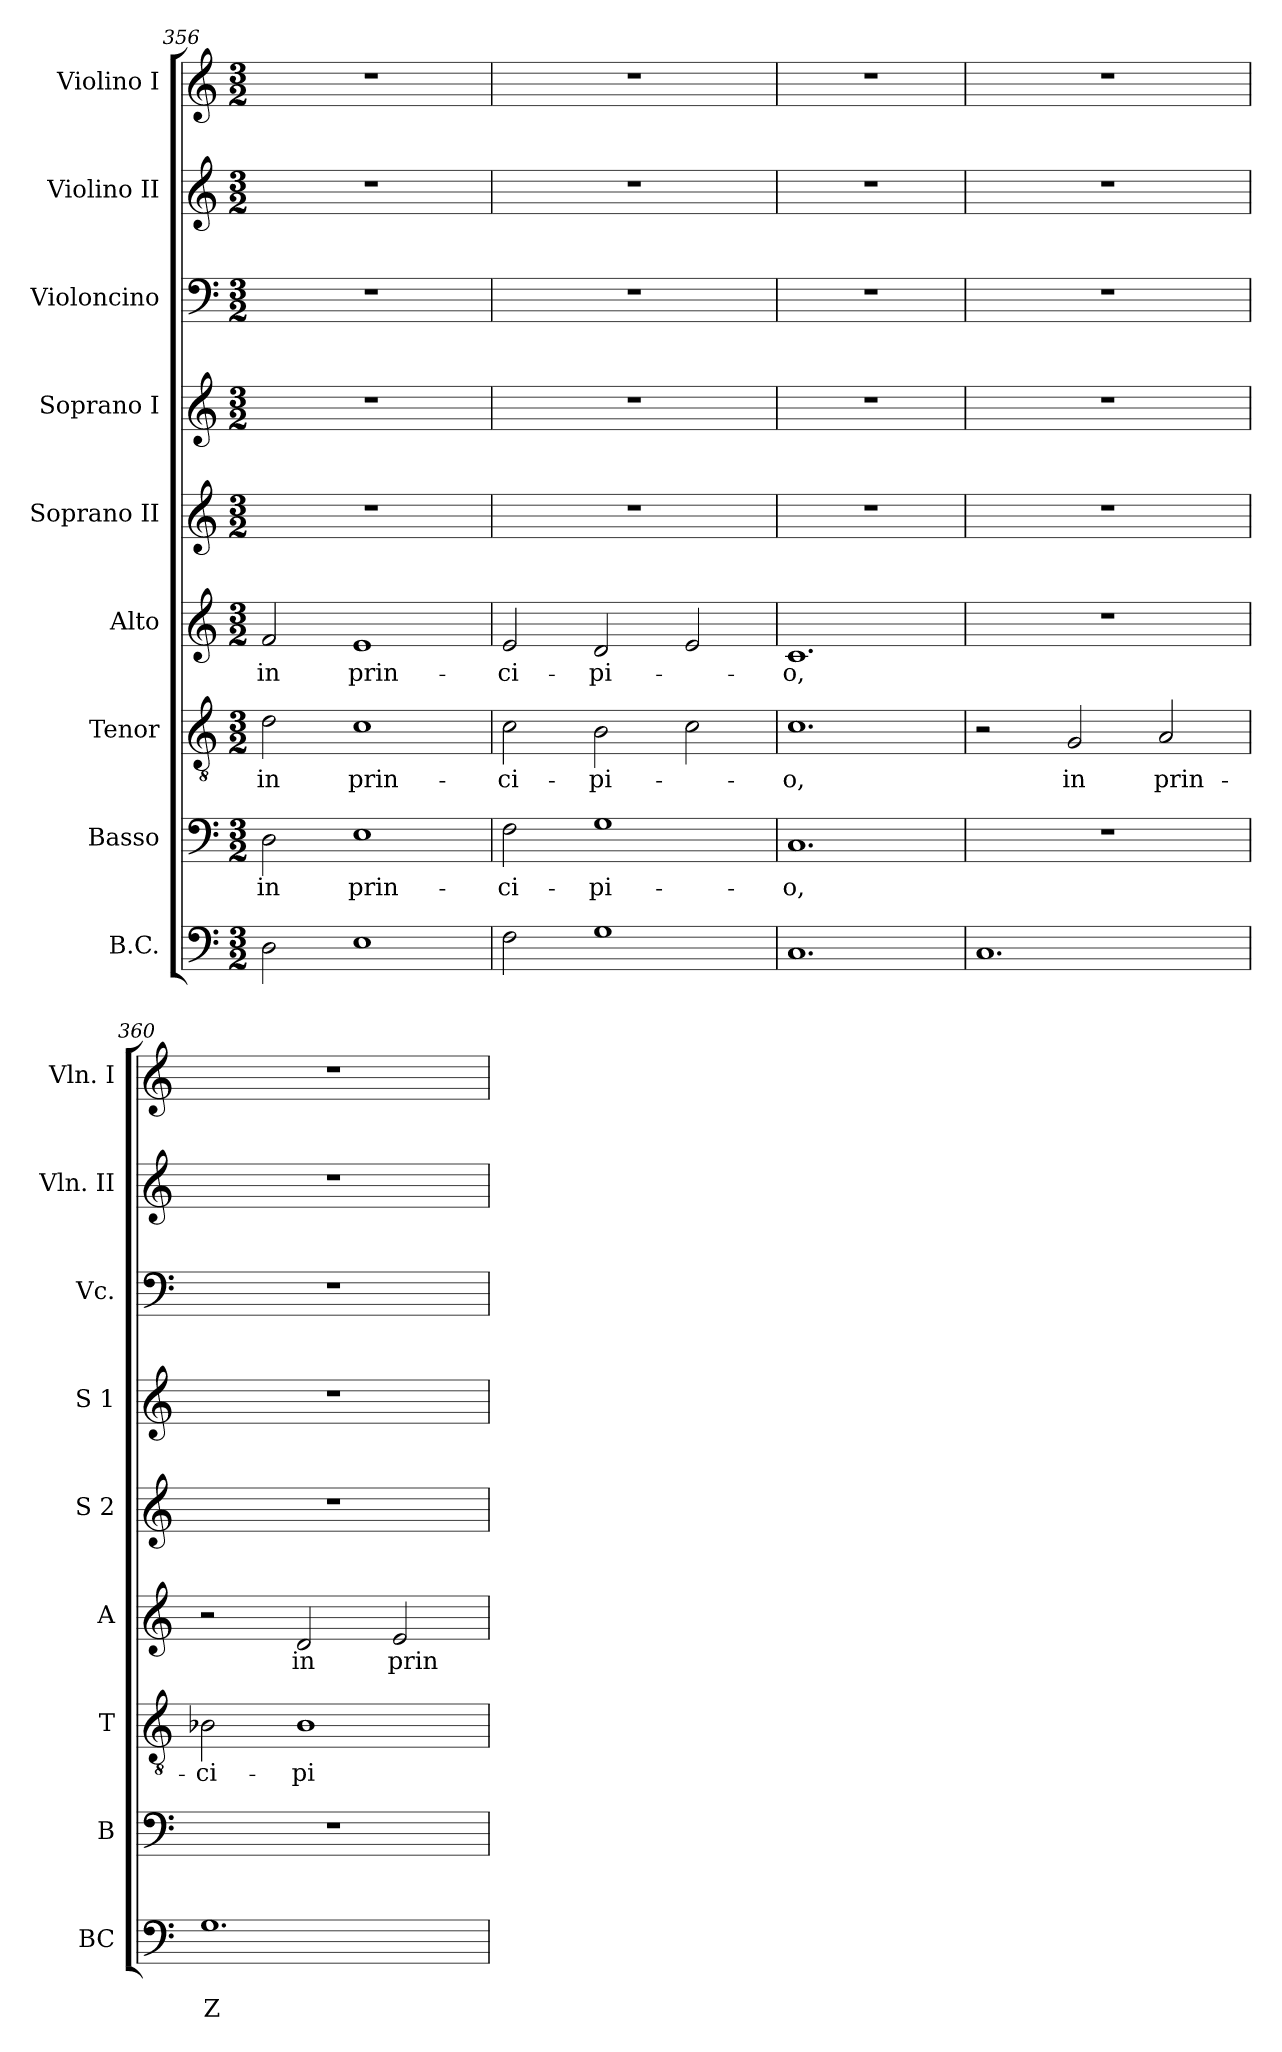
**kern	**text	**text	**kern	**text	**kern	**text	**kern	**text	**kern	**kern	**kern	**kern	**kern
*part9	*part9	*part9	*part8	*part8	*part7	*part7	*part6	*part6	*part5	*part4	*part3	*part2	*part1
*staff9	*staff9	*staff9	*staff8	*staff8	*staff7	*staff7	*staff6	*staff6	*staff5	*staff4	*staff3	*staff2	*staff1
*I"B.C.	*	*	*I"Basso	*	*I"Tenor	*	*I"Alto	*	*I"Soprano II	*I"Soprano I	*I"Violoncino	*I"Violino II	*I"Violino I
*I'BC	*	*	*I'B	*	*I'T	*	*I'A	*	*I'S 2	*I'S 1	*I'Vc.	*I'Vln. II	*I'Vln. I
*clefF4	*	*	*clefF4	*	*clefGv2	*	*clefG2	*	*clefG2	*clefG2	*clefF4	*clefG2	*clefG2
*k[]	*	*	*k[]	*	*k[]	*	*k[]	*	*k[]	*k[]	*k[]	*k[]	*k[]
*C:	*	*	*C:	*	*C:	*	*C:	*	*C:	*C:	*C:	*C:	*C:
*M3/2	*	*	*M3/2	*	*M3/2	*	*M3/2	*	*M3/2	*M3/2	*M3/2	*M3/2	*M3/2
=356	=356	=356	=356	=356	=356	=356	=356	=356	=356	=356	=356	=356	=356
!	!	!	!	!LO:LY:b	!	!LO:LY:b	!	!LO:LY:b	!	!	!	!	!
2D\	.	.	2D\	in	2d\	in	2f/	in	1.r	1.r	1.r	1.r	1.r
!	!	!	!	!LO:LY:b	!	!LO:LY:b	!	!LO:LY:b	!	!	!	!	!
1E	.	.	1E	prin-	1c	prin-	1e	prin-	.	.	.	.	.
=357	=357	=357	=357	=357	=357	=357	=357	=357	=357	=357	=357	=357	=357
!	!	!	!	!LO:LY:b	!	!LO:LY:b	!	!LO:LY:b	!	!	!	!	!
2F\	.	.	2F\	-ci-	2c\	-ci-	2e/	-ci-	1.r	1.r	1.r	1.r	1.r
!	!	!	!	!LO:LY:b	!	!LO:LY:b	!	!LO:LY:b	!	!	!	!	!
1G	.	.	1G	-pi-	2B\	-pi-	2d/	-pi-	.	.	.	.	.
.	.	.	.	.	2c\	.	2e/	.	.	.	.	.	.
=358	=358	=358	=358	=358	=358	=358	=358	=358	=358	=358	=358	=358	=358
!	!	!	!	!LO:LY:b	!	!LO:LY:b	!	!LO:LY:b	!	!	!	!	!
1.C	.	.	1.C	-o,	1.c	-o,	1.c	-o,	1.r	1.r	1.r	1.r	1.r
=359	=359	=359	=359	=359	=359	=359	=359	=359	=359	=359	=359	=359	=359
1.C	.	.	1.r	.	2r	.	1.r	.	1.r	1.r	1.r	1.r	1.r
!	!	!	!	!	!	!LO:LY:b	!	!	!	!	!	!	!
.	.	.	.	.	2G/	in	.	.	.	.	.	.	.
!	!	!	!	!	!	!LO:LY:b	!	!	!	!	!	!	!
.	.	.	.	.	2A/	prin-	.	.	.	.	.	.	.
=360	=360	=360	=360	=360	=360	=360	=360	=360	=360	=360	=360	=360	=360
!	!	!LO:LY:b	!	!	!	!LO:LY:b	!	!	!	!	!	!	!
1.G	.	Z	1.r	.	2B-X\	-ci-	2r	.	1.r	1.r	1.r	1.r	1.r
!	!	!	!	!	!	!LO:LY:b	!	!LO:LY:b	!	!	!	!	!
.	.	.	.	.	1B-	-pi-	2d/	in	.	.	.	.	.
!	!	!	!	!	!	!	!	!LO:LY:b	!	!	!	!	!
.	.	.	.	.	.	.	2e/	prin-	.	.	.	.	.
=	=	=	=	=	=	=	=	=	=	=	=	=	=
*-	*-	*-	*-	*-	*-	*-	*-	*-	*-	*-	*-	*-	*-
